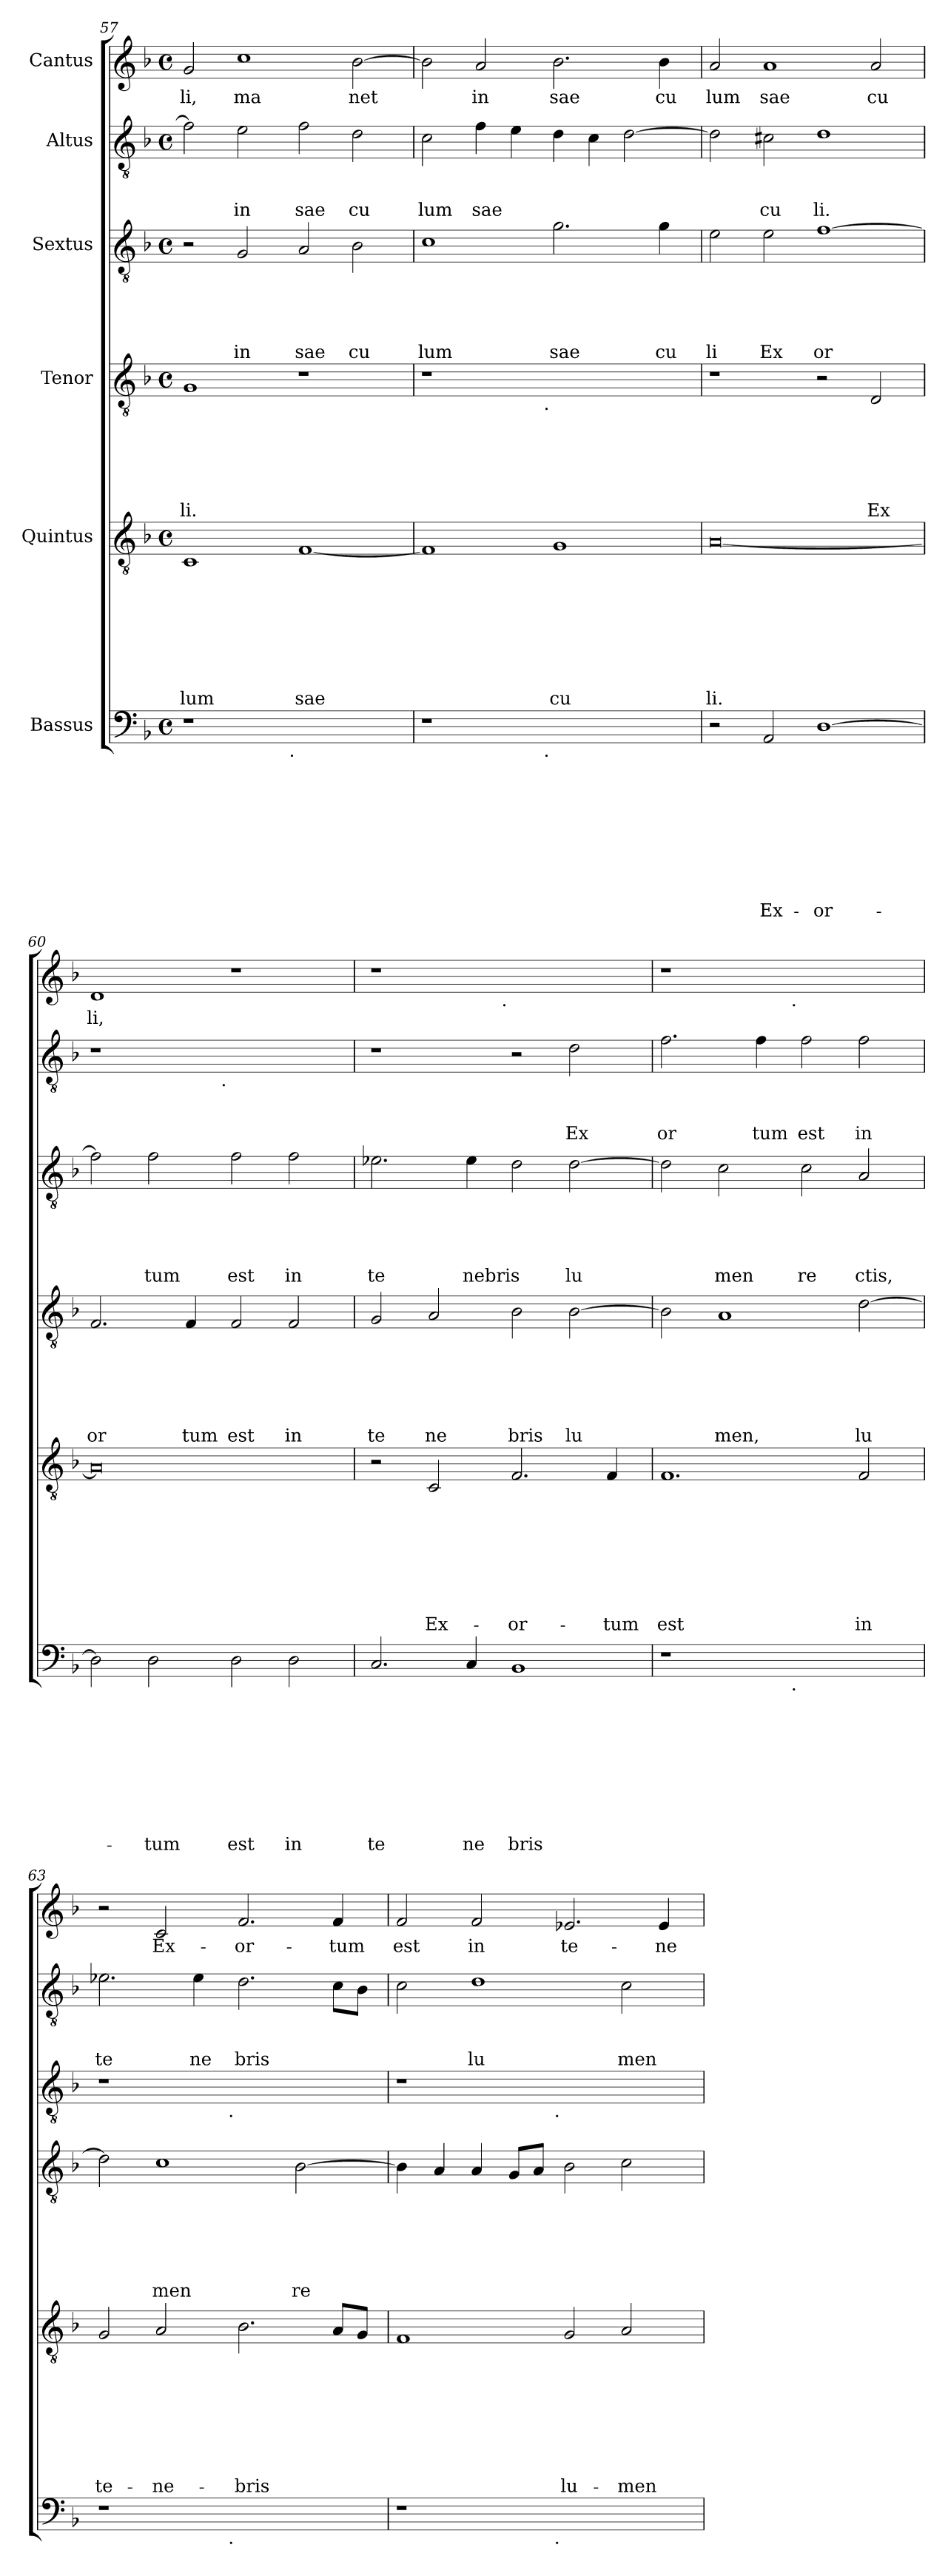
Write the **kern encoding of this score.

**kern	**text	**text	**text	**text	**text	**text	**text	**text	**text	**kern	**text	**text	**text	**text	**text	**text	**text	**text	**kern	**text	**text	**text	**text	**text	**text	**kern	**text	**text	**text	**text	**text	**kern	**text	**text	**text	**kern	**text
*part6	*part6	*part6	*part6	*part6	*part6	*part6	*part6	*part6	*part6	*part5	*part5	*part5	*part5	*part5	*part5	*part5	*part5	*part5	*part4	*part4	*part4	*part4	*part4	*part4	*part4	*part3	*part3	*part3	*part3	*part3	*part3	*part2	*part2	*part2	*part2	*part1	*part1
*staff6	*staff6	*staff6	*staff6	*staff6	*staff6	*staff6	*staff6	*staff6	*staff6	*staff5	*staff5	*staff5	*staff5	*staff5	*staff5	*staff5	*staff5	*staff5	*staff4	*staff4	*staff4	*staff4	*staff4	*staff4	*staff4	*staff3	*staff3	*staff3	*staff3	*staff3	*staff3	*staff2	*staff2	*staff2	*staff2	*staff1	*staff1
*I"Bassus	*	*	*	*	*	*	*	*	*	*I"Quintus	*	*	*	*	*	*	*	*	*I"Tenor	*	*	*	*	*	*	*I"Sextus	*	*	*	*	*	*I"Altus	*	*	*	*I"Cantus	*
*clefF4	*	*	*	*	*	*	*	*	*	*clefGv2	*	*	*	*	*	*	*	*	*clefGv2	*	*	*	*	*	*	*clefGv2	*	*	*	*	*	*clefGv2	*	*	*	*clefG2	*
*k[b-]	*	*	*	*	*	*	*	*	*	*k[b-]	*	*	*	*	*	*	*	*	*k[b-]	*	*	*	*	*	*	*k[b-]	*	*	*	*	*	*k[b-]	*	*	*	*k[b-]	*
*F:	*	*	*	*	*	*	*	*	*	*F:	*	*	*	*	*	*	*	*	*F:	*	*	*	*	*	*	*F:	*	*	*	*	*	*F:	*	*	*	*F:	*
*M4/4	*	*	*	*	*	*	*	*	*	*M4/4	*	*	*	*	*	*	*	*	*M4/4	*	*	*	*	*	*	*M4/4	*	*	*	*	*	*M4/4	*	*	*	*M4/4	*
*met(c)	*	*	*	*	*	*	*	*	*	*met(c)	*	*	*	*	*	*	*	*	*met(c)	*	*	*	*	*	*	*met(c)	*	*	*	*	*	*met(c)	*	*	*	*met(c)	*
=57	=57	=57	=57	=57	=57	=57	=57	=57	=57	=57	=57	=57	=57	=57	=57	=57	=57	=57	=57	=57	=57	=57	=57	=57	=57	=57	=57	=57	=57	=57	=57	=57	=57	=57	=57	=57	=57
!	!	!	!	!	!	!	!	!	!	!	!	!	!	!	!	!	!	!LO:LY:b	!	!	!	!	!	!	!LO:LY:b	!	!	!	!	!	!	!	!	!	!	!	!LO:LY:b
*^	*	*	*	*	*	*	*	*	*	*	*	*	*	*	*	*	*	*	*	*	*	*	*	*	*	*	*	*	*	*	*	*	*	*	*	*	*
1r	2ryy	.	.	.	.	.	.	.	.	.	1C	.	.	.	.	.	.	.	lum	1G	.	.	.	.	.	li.	2r	.	.	.	.	.	2f\]	.	.	.	2g/	li,
!	!	!	!	!	!	!	!	!	!	!	!	!	!	!	!	!	!	!	!	!	!	!	!	!	!	!	!	!	!	!	!	!LO:LY:b	!	!	!	!LO:LY:b	!	!LO:LY:b
.	4...ryy	.	.	.	.	.	.	.	.	.	.	.	.	.	.	.	.	.	.	.	.	.	.	.	.	.	2G/	.	.	.	.	in	2e\	.	.	in	1cc	ma
!	!LO:TX:b:t=.	!	!	!	!	!	!	!	!	!	!	!	!	!	!	!	!	!	!	!	!	!	!	!	!	!	!	!	!	!	!	!	!	!	!	!	!	!
.	1ryy	.	.	.	.	.	.	.	.	.	.	.	.	.	.	.	.	.	.	.	.	.	.	.	.	.	.	.	.	.	.	.	.	.	.	.	.	.
!	!	!	!	!	!	!	!	!	!	!	!	!	!	!	!	!	!	!	!LO:LY:b	!	!	!	!	!	!	!	!	!	!	!	!	!LO:LY:b	!	!	!	!LO:LY:b	!	!
1ryy	.	.	.	.	.	.	.	.	.	.	[<1F	.	.	.	.	.	.	.	sae	1r	.	.	.	.	.	.	2A/	.	.	.	.	sae	2f\	.	.	sae	.	.
!	!	!	!	!	!	!	!	!	!	!	!	!	!	!	!	!	!	!	!	!	!	!	!	!	!	!	!	!	!	!	!	!LO:LY:b	!	!	!	!LO:LY:b	!	!LO:LY:b
.	.	.	.	.	.	.	.	.	.	.	.	.	.	.	.	.	.	.	.	.	.	.	.	.	.	.	2B-\	.	.	.	.	cu	2d\	.	.	cu	[>2b-\	net
.	32ryy	.	.	.	.	.	.	.	.	.	.	.	.	.	.	.	.	.	.	.	.	.	.	.	.	.	.	.	.	.	.	.	.	.	.	.	.	.
=58	=58	=58	=58	=58	=58	=58	=58	=58	=58	=58	=58	=58	=58	=58	=58	=58	=58	=58	=58	=58	=58	=58	=58	=58	=58	=58	=58	=58	=58	=58	=58	=58	=58	=58	=58	=58	=58	=58
!	!	!	!	!	!	!	!	!	!	!	!	!	!	!	!	!	!	!	!	!	!	!	!	!	!	!	!	!	!	!	!	!LO:LY:b	!	!	!	!LO:LY:b	!	!
*	*	*	*	*	*	*	*	*	*	*	*	*	*	*	*	*	*	*	*	*^	*	*	*	*	*	*	*	*	*	*	*	*	*	*	*	*	*	*
1r	2ryy	.	.	.	.	.	.	.	.	.	1F]	.	.	.	.	.	.	.	.	1r	2ryy	.	.	.	.	.	.	1c	.	.	.	.	lum	2c\	.	.	lum	2b-\]	.
!	!	!	!	!	!	!	!	!	!	!	!	!	!	!	!	!	!	!	!	!	!	!	!	!	!	!	!	!	!	!	!	!	!	!	!	!	!LO:LY:b	!	!LO:LY:b
.	4...ryy	.	.	.	.	.	.	.	.	.	.	.	.	.	.	.	.	.	.	.	4...ryy	.	.	.	.	.	.	.	.	.	.	.	.	4f\	.	.	sae	2a/	in
.	.	.	.	.	.	.	.	.	.	.	.	.	.	.	.	.	.	.	.	.	.	.	.	.	.	.	.	.	.	.	.	.	.	4e\	.	.	.	.	.
!	!	!	!	!	!	!	!	!	!	!	!	!	!	!	!	!	!	!	!	!	!LO:TX:b:t=.	!	!	!	!	!	!	!	!	!	!	!	!	!	!	!	!	!	!
!	!LO:TX:b:t=.	!	!	!	!	!	!	!	!	!	!	!	!	!	!	!	!	!	!	!	!	!	!	!	!	!	!	!	!	!	!	!	!	!	!	!	!	!	!
.	1ryy	.	.	.	.	.	.	.	.	.	.	.	.	.	.	.	.	.	.	.	1ryy	.	.	.	.	.	.	.	.	.	.	.	.	.	.	.	.	.	.
!	!	!	!	!	!	!	!	!	!	!	!	!	!	!	!	!	!	!	!LO:LY:b	!	!	!	!	!	!	!	!	!	!	!	!	!	!LO:LY:b	!	!	!	!	!	!LO:LY:b
1ryy	.	.	.	.	.	.	.	.	.	.	1G	.	.	.	.	.	.	.	cu	1ryy	.	.	.	.	.	.	.	2.g\	.	.	.	.	sae	4d\	.	.	.	2.b-\	sae
.	.	.	.	.	.	.	.	.	.	.	.	.	.	.	.	.	.	.	.	.	.	.	.	.	.	.	.	.	.	.	.	.	.	4c\	.	.	.	.	.
.	.	.	.	.	.	.	.	.	.	.	.	.	.	.	.	.	.	.	.	.	.	.	.	.	.	.	.	.	.	.	.	.	.	[>2d\	.	.	.	.	.
!	!	!	!	!	!	!	!	!	!	!	!	!	!	!	!	!	!	!	!	!	!	!	!	!	!	!	!	!	!	!	!	!	!LO:LY:b	!	!	!	!	!	!LO:LY:b
.	.	.	.	.	.	.	.	.	.	.	.	.	.	.	.	.	.	.	.	.	.	.	.	.	.	.	.	4g\	.	.	.	.	cu	.	.	.	.	4b-\	cu
.	32ryy	.	.	.	.	.	.	.	.	.	.	.	.	.	.	.	.	.	.	.	32ryy	.	.	.	.	.	.	.	.	.	.	.	.	.	.	.	.	.	.
=59	=59	=59	=59	=59	=59	=59	=59	=59	=59	=59	=59	=59	=59	=59	=59	=59	=59	=59	=59	=59	=59	=59	=59	=59	=59	=59	=59	=59	=59	=59	=59	=59	=59	=59	=59	=59	=59	=59	=59
!	!	!	!	!	!	!	!	!	!	!	!	!	!	!	!	!	!	!	!LO:LY:b	!	!	!	!	!	!	!	!	!	!	!	!	!	!LO:LY:b	!	!	!	!	!	!LO:LY:b
*v	*v	*	*	*	*	*	*	*	*	*	*	*	*	*	*	*	*	*	*	*v	*v	*	*	*	*	*	*	*	*	*	*	*	*	*	*	*	*	*	*
2r	.	.	.	.	.	.	.	.	.	[<0A	.	.	.	.	.	.	.	li.	1r	.	.	.	.	.	.	2e\	.	.	.	.	li	2d\]	.	.	.	2a/	lum
!	!	!	!	!	!	!	!	!	!LO:LY:b	!	!	!	!	!	!	!	!	!	!	!	!	!	!	!	!	!	!	!	!	!	!LO:LY:b	!	!	!	!LO:LY:b	!	!LO:LY:b
2AA/	.	.	.	.	.	.	.	.	Ex-	.	.	.	.	.	.	.	.	.	.	.	.	.	.	.	.	2e\	.	.	.	.	Ex	2c#X\	.	.	cu	1a	sae
!	!	!	!	!	!	!	!	!	!LO:LY:b	!	!	!	!	!	!	!	!	!	!	!	!	!	!	!	!	!	!	!	!	!	!LO:LY:b	!	!	!	!LO:LY:b	!	!
[>1D	.	.	.	.	.	.	.	.	-or-	.	.	.	.	.	.	.	.	.	2r	.	.	.	.	.	.	[>1f	.	.	.	.	or	1d	.	.	li.	.	.
!	!	!	!	!	!	!	!	!	!	!	!	!	!	!	!	!	!	!	!	!	!	!	!	!	!LO:LY:b	!	!	!	!	!	!	!	!	!	!	!	!LO:LY:b
.	.	.	.	.	.	.	.	.	.	.	.	.	.	.	.	.	.	.	2D/	.	.	.	.	.	Ex	.	.	.	.	.	.	.	.	.	.	2a/	cu
=60	=60	=60	=60	=60	=60	=60	=60	=60	=60	=60	=60	=60	=60	=60	=60	=60	=60	=60	=60	=60	=60	=60	=60	=60	=60	=60	=60	=60	=60	=60	=60	=60	=60	=60	=60	=60	=60
!	!	!	!	!	!	!	!	!	!	!	!	!	!	!	!	!	!	!	!	!	!	!	!	!	!LO:LY:b	!	!	!	!	!	!	!	!	!	!	!	!LO:LY:b
*	*	*	*	*	*	*	*	*	*	*	*	*	*	*	*	*	*	*	*	*	*	*	*	*	*	*	*	*	*	*	*	*^	*	*	*	*	*
2D\]	.	.	.	.	.	.	.	.	.	0A]	.	.	.	.	.	.	.	.	2.F/	.	.	.	.	.	or	2f\]	.	.	.	.	.	1r	2ryy	.	.	.	1d	li,
!	!	!	!	!	!	!	!	!	!LO:LY:b	!	!	!	!	!	!	!	!	!	!	!	!	!	!	!	!	!	!	!	!	!	!LO:LY:b	!	!	!	!	!	!	!
2D\	.	.	.	.	.	.	.	.	-tum	.	.	.	.	.	.	.	.	.	.	.	.	.	.	.	.	2f\	.	.	.	.	tum	.	4...ryy	.	.	.	.	.
!	!	!	!	!	!	!	!	!	!	!	!	!	!	!	!	!	!	!	!	!	!	!	!	!	!LO:LY:b	!	!	!	!	!	!	!	!	!	!	!	!	!
.	.	.	.	.	.	.	.	.	.	.	.	.	.	.	.	.	.	.	4F/	.	.	.	.	.	tum	.	.	.	.	.	.	.	.	.	.	.	.	.
!	!	!	!	!	!	!	!	!	!	!	!	!	!	!	!	!	!	!	!	!	!	!	!	!	!	!	!	!	!	!	!	!	!LO:TX:b:t=.	!	!	!	!	!
.	.	.	.	.	.	.	.	.	.	.	.	.	.	.	.	.	.	.	.	.	.	.	.	.	.	.	.	.	.	.	.	.	1ryy	.	.	.	.	.
!	!	!	!	!	!	!	!	!	!LO:LY:b	!	!	!	!	!	!	!	!	!	!	!	!	!	!	!	!LO:LY:b	!	!	!	!	!	!LO:LY:b	!	!	!	!	!	!	!
2D\	.	.	.	.	.	.	.	.	est	.	.	.	.	.	.	.	.	.	2F/	.	.	.	.	.	est	2f\	.	.	.	.	est	1ryy	.	.	.	.	1r	.
!	!	!	!	!	!	!	!	!	!LO:LY:b	!	!	!	!	!	!	!	!	!	!	!	!	!	!	!	!LO:LY:b	!	!	!	!	!	!LO:LY:b	!	!	!	!	!	!	!
2D\	.	.	.	.	.	.	.	.	in	.	.	.	.	.	.	.	.	.	2F/	.	.	.	.	.	in	2f\	.	.	.	.	in	.	.	.	.	.	.	.
.	.	.	.	.	.	.	.	.	.	.	.	.	.	.	.	.	.	.	.	.	.	.	.	.	.	.	.	.	.	.	.	.	32ryy	.	.	.	.	.
!!LO:PB:g=z
=61	=61	=61	=61	=61	=61	=61	=61	=61	=61	=61	=61	=61	=61	=61	=61	=61	=61	=61	=61	=61	=61	=61	=61	=61	=61	=61	=61	=61	=61	=61	=61	=61	=61	=61	=61	=61	=61	=61
!	!	!	!	!	!	!	!	!	!LO:LY:b	!	!	!	!	!	!	!	!	!	!	!	!	!	!	!	!LO:LY:b	!	!	!	!	!	!LO:LY:b	!	!	!	!	!	!	!
*	*	*	*	*	*	*	*	*	*	*	*	*	*	*	*	*	*	*	*	*	*	*	*	*	*	*	*	*	*	*	*	*v	*v	*	*	*	*^	*
2.C/	.	.	.	.	.	.	.	.	te	2r	.	.	.	.	.	.	.	.	2G/	.	.	.	.	.	te	2.e-X\	.	.	.	.	te	1r	.	.	.	1r	2ryy	.
!	!	!	!	!	!	!	!	!	!	!	!	!	!	!	!	!	!	!LO:LY:b	!	!	!	!	!	!	!LO:LY:b	!	!	!	!	!	!	!	!	!	!	!	!	!
.	.	.	.	.	.	.	.	.	.	2C/	.	.	.	.	.	.	.	Ex-	2A/	.	.	.	.	.	ne	.	.	.	.	.	.	.	.	.	.	.	4...ryy	.
!	!	!	!	!	!	!	!	!	!LO:LY:b	!	!	!	!	!	!	!	!	!	!	!	!	!	!	!	!	!	!	!	!	!	!LO:LY:b	!	!	!	!	!	!	!
4C/	.	.	.	.	.	.	.	.	ne	.	.	.	.	.	.	.	.	.	.	.	.	.	.	.	.	4e-\	.	.	.	.	nebris	.	.	.	.	.	.	.
!	!	!	!	!	!	!	!	!	!	!	!	!	!	!	!	!	!	!	!	!	!	!	!	!	!	!	!	!	!	!	!	!	!	!	!	!	!LO:TX:b:t=.	!
.	.	.	.	.	.	.	.	.	.	.	.	.	.	.	.	.	.	.	.	.	.	.	.	.	.	.	.	.	.	.	.	.	.	.	.	.	1ryy	.
!	!	!	!	!	!	!	!	!	!LO:LY:b	!	!	!	!	!	!	!	!	!LO:LY:b	!	!	!	!	!	!	!LO:LY:b	!	!	!	!	!	!	!	!	!	!	!	!	!
1BB-	.	.	.	.	.	.	.	.	bris	2.F/	.	.	.	.	.	.	.	-or-	2B-\	.	.	.	.	.	bris	2d\	.	.	.	.	.	2r	.	.	.	1ryy	.	.
!	!	!	!	!	!	!	!	!	!	!	!	!	!	!	!	!	!	!	!	!	!	!	!	!	!LO:LY:b	!	!	!	!	!	!LO:LY:b	!	!	!	!LO:LY:b	!	!	!
.	.	.	.	.	.	.	.	.	.	.	.	.	.	.	.	.	.	.	[>2B-\	.	.	.	.	.	lu	[>2d\	.	.	.	.	lu	2d\	.	.	Ex	.	.	.
!	!	!	!	!	!	!	!	!	!	!	!	!	!	!	!	!	!	!LO:LY:b	!	!	!	!	!	!	!	!	!	!	!	!	!	!	!	!	!	!	!	!
.	.	.	.	.	.	.	.	.	.	4F/	.	.	.	.	.	.	.	-tum	.	.	.	.	.	.	.	.	.	.	.	.	.	.	.	.	.	.	.	.
.	.	.	.	.	.	.	.	.	.	.	.	.	.	.	.	.	.	.	.	.	.	.	.	.	.	.	.	.	.	.	.	.	.	.	.	.	32ryy	.
=62	=62	=62	=62	=62	=62	=62	=62	=62	=62	=62	=62	=62	=62	=62	=62	=62	=62	=62	=62	=62	=62	=62	=62	=62	=62	=62	=62	=62	=62	=62	=62	=62	=62	=62	=62	=62	=62	=62
!	!	!	!	!	!	!	!	!	!	!	!	!	!	!	!	!	!	!LO:LY:b	!	!	!	!	!	!	!	!	!	!	!	!	!	!	!	!	!LO:LY:b	!	!	!
*^	*	*	*	*	*	*	*	*	*	*	*	*	*	*	*	*	*	*	*	*	*	*	*	*	*	*	*	*	*	*	*	*	*	*	*	*	*	*
1r	2ryy	.	.	.	.	.	.	.	.	.	1.F	.	.	.	.	.	.	.	est	2B-\]	.	.	.	.	.	.	2d\]	.	.	.	.	.	2.f\	.	.	or	1r	2ryy	.
!	!	!	!	!	!	!	!	!	!	!	!	!	!	!	!	!	!	!	!	!	!	!	!	!	!	!LO:LY:b	!	!	!	!	!	!LO:LY:b	!	!	!	!	!	!	!
.	4...ryy	.	.	.	.	.	.	.	.	.	.	.	.	.	.	.	.	.	.	1A	.	.	.	.	.	men,	2c\	.	.	.	.	men	.	.	.	.	.	4...ryy	.
!	!	!	!	!	!	!	!	!	!	!	!	!	!	!	!	!	!	!	!	!	!	!	!	!	!	!	!	!	!	!	!	!	!	!	!	!LO:LY:b	!	!	!
.	.	.	.	.	.	.	.	.	.	.	.	.	.	.	.	.	.	.	.	.	.	.	.	.	.	.	.	.	.	.	.	.	4f\	.	.	tum	.	.	.
!	!	!	!	!	!	!	!	!	!	!	!	!	!	!	!	!	!	!	!	!	!	!	!	!	!	!	!	!	!	!	!	!	!	!	!	!	!	!LO:TX:b:t=.	!
!	!LO:TX:b:t=.	!	!	!	!	!	!	!	!	!	!	!	!	!	!	!	!	!	!	!	!	!	!	!	!	!	!	!	!	!	!	!	!	!	!	!	!	!	!
.	1ryy	.	.	.	.	.	.	.	.	.	.	.	.	.	.	.	.	.	.	.	.	.	.	.	.	.	.	.	.	.	.	.	.	.	.	.	.	1ryy	.
!	!	!	!	!	!	!	!	!	!	!	!	!	!	!	!	!	!	!	!	!	!	!	!	!	!	!	!	!	!	!	!	!LO:LY:b	!	!	!	!LO:LY:b	!	!	!
1ryy	.	.	.	.	.	.	.	.	.	.	.	.	.	.	.	.	.	.	.	.	.	.	.	.	.	.	2c\	.	.	.	.	re	2f\	.	.	est	1ryy	.	.
!	!	!	!	!	!	!	!	!	!	!	!	!	!	!	!	!	!	!	!LO:LY:b	!	!	!	!	!	!	!LO:LY:b	!	!	!	!	!	!LO:LY:b	!	!	!	!LO:LY:b	!	!	!
.	.	.	.	.	.	.	.	.	.	.	2F/	.	.	.	.	.	.	.	in	[>2d\	.	.	.	.	.	lu	2A/	.	.	.	.	ctis,	2f\	.	.	in	.	.	.
.	32ryy	.	.	.	.	.	.	.	.	.	.	.	.	.	.	.	.	.	.	.	.	.	.	.	.	.	.	.	.	.	.	.	.	.	.	.	.	32ryy	.
=63	=63	=63	=63	=63	=63	=63	=63	=63	=63	=63	=63	=63	=63	=63	=63	=63	=63	=63	=63	=63	=63	=63	=63	=63	=63	=63	=63	=63	=63	=63	=63	=63	=63	=63	=63	=63	=63	=63	=63
!	!	!	!	!	!	!	!	!	!	!	!	!	!	!	!	!	!	!	!LO:LY:b	!	!	!	!	!	!	!	!	!	!	!	!	!	!	!	!	!LO:LY:b	!	!	!
*	*	*	*	*	*	*	*	*	*	*	*	*	*	*	*	*	*	*	*	*	*	*	*	*	*	*	*^	*	*	*	*	*	*	*	*	*	*v	*v	*
1r	2ryy	.	.	.	.	.	.	.	.	.	2G/	.	.	.	.	.	.	.	te-	2d\]	.	.	.	.	.	.	1r	2ryy	.	.	.	.	.	2.e-X\	.	.	te	2r	.
!	!	!	!	!	!	!	!	!	!	!	!	!	!	!	!	!	!	!	!LO:LY:b	!	!	!	!	!	!	!LO:LY:b	!	!	!	!	!	!	!	!	!	!	!	!	!LO:LY:b
.	4...ryy	.	.	.	.	.	.	.	.	.	2A/	.	.	.	.	.	.	.	-ne-	1c	.	.	.	.	.	men	.	4...ryy	.	.	.	.	.	.	.	.	.	2c/	Ex-
!	!	!	!	!	!	!	!	!	!	!	!	!	!	!	!	!	!	!	!	!	!	!	!	!	!	!	!	!	!	!	!	!	!	!	!	!	!LO:LY:b	!	!
.	.	.	.	.	.	.	.	.	.	.	.	.	.	.	.	.	.	.	.	.	.	.	.	.	.	.	.	.	.	.	.	.	.	4e-\	.	.	ne	.	.
!	!	!	!	!	!	!	!	!	!	!	!	!	!	!	!	!	!	!	!	!	!	!	!	!	!	!	!	!LO:TX:b:t=.	!	!	!	!	!	!	!	!	!	!	!
!	!LO:TX:b:t=.	!	!	!	!	!	!	!	!	!	!	!	!	!	!	!	!	!	!	!	!	!	!	!	!	!	!	!	!	!	!	!	!	!	!	!	!	!	!
.	1ryy	.	.	.	.	.	.	.	.	.	.	.	.	.	.	.	.	.	.	.	.	.	.	.	.	.	.	1ryy	.	.	.	.	.	.	.	.	.	.	.
!	!	!	!	!	!	!	!	!	!	!	!	!	!	!	!	!	!	!	!LO:LY:b	!	!	!	!	!	!	!	!	!	!	!	!	!	!	!	!	!	!LO:LY:b	!	!LO:LY:b
1ryy	.	.	.	.	.	.	.	.	.	.	2.B-\	.	.	.	.	.	.	.	-bris	.	.	.	.	.	.	.	1ryy	.	.	.	.	.	.	2.d\	.	.	bris	2.f/	-or-
!	!	!	!	!	!	!	!	!	!	!	!	!	!	!	!	!	!	!	!	!	!	!	!	!	!	!LO:LY:b	!	!	!	!	!	!	!	!	!	!	!	!	!
.	.	.	.	.	.	.	.	.	.	.	.	.	.	.	.	.	.	.	.	[>2B-\	.	.	.	.	.	re	.	.	.	.	.	.	.	.	.	.	.	.	.
!	!	!	!	!	!	!	!	!	!	!	!	!	!	!	!	!	!	!	!	!	!	!	!	!	!	!	!	!	!	!	!	!	!	!	!	!	!	!	!LO:LY:b
.	.	.	.	.	.	.	.	.	.	.	8A/L	.	.	.	.	.	.	.	.	.	.	.	.	.	.	.	.	.	.	.	.	.	.	8c\L	.	.	.	4f/	-tum
.	.	.	.	.	.	.	.	.	.	.	8G/J	.	.	.	.	.	.	.	.	.	.	.	.	.	.	.	.	.	.	.	.	.	.	8B-\J	.	.	.	.	.
.	32ryy	.	.	.	.	.	.	.	.	.	.	.	.	.	.	.	.	.	.	.	.	.	.	.	.	.	.	32ryy	.	.	.	.	.	.	.	.	.	.	.
=64	=64	=64	=64	=64	=64	=64	=64	=64	=64	=64	=64	=64	=64	=64	=64	=64	=64	=64	=64	=64	=64	=64	=64	=64	=64	=64	=64	=64	=64	=64	=64	=64	=64	=64	=64	=64	=64	=64	=64
!	!	!	!	!	!	!	!	!	!	!	!	!	!	!	!	!	!	!	!	!	!	!	!	!	!	!	!	!	!	!	!	!	!	!	!	!	!	!	!LO:LY:b
1r	2ryy	.	.	.	.	.	.	.	.	.	1F	.	.	.	.	.	.	.	.	4B-\]	.	.	.	.	.	.	1r	2ryy	.	.	.	.	.	2c\	.	.	.	2f/	est
.	.	.	.	.	.	.	.	.	.	.	.	.	.	.	.	.	.	.	.	4A/	.	.	.	.	.	.	.	.	.	.	.	.	.	.	.	.	.	.	.
!	!	!	!	!	!	!	!	!	!	!	!	!	!	!	!	!	!	!	!	!	!	!	!	!	!	!	!	!	!	!	!	!	!	!	!	!	!LO:LY:b	!	!LO:LY:b
.	4...ryy	.	.	.	.	.	.	.	.	.	.	.	.	.	.	.	.	.	.	4A/	.	.	.	.	.	.	.	4...ryy	.	.	.	.	.	1d	.	.	lu	2f/	in
.	.	.	.	.	.	.	.	.	.	.	.	.	.	.	.	.	.	.	.	8G/L	.	.	.	.	.	.	.	.	.	.	.	.	.	.	.	.	.	.	.
.	.	.	.	.	.	.	.	.	.	.	.	.	.	.	.	.	.	.	.	8A/J	.	.	.	.	.	.	.	.	.	.	.	.	.	.	.	.	.	.	.
!	!	!	!	!	!	!	!	!	!	!	!	!	!	!	!	!	!	!	!	!	!	!	!	!	!	!	!	!LO:TX:b:t=.	!	!	!	!	!	!	!	!	!	!	!
!	!LO:TX:b:t=.	!	!	!	!	!	!	!	!	!	!	!	!	!	!	!	!	!	!	!	!	!	!	!	!	!	!	!	!	!	!	!	!	!	!	!	!	!	!
.	1ryy	.	.	.	.	.	.	.	.	.	.	.	.	.	.	.	.	.	.	.	.	.	.	.	.	.	.	1ryy	.	.	.	.	.	.	.	.	.	.	.
!	!	!	!	!	!	!	!	!	!	!	!	!	!	!	!	!	!	!	!LO:LY:b	!	!	!	!	!	!	!	!	!	!	!	!	!	!	!	!	!	!	!	!LO:LY:b
1ryy	.	.	.	.	.	.	.	.	.	.	2G/	.	.	.	.	.	.	.	lu-	2B-\	.	.	.	.	.	.	1ryy	.	.	.	.	.	.	.	.	.	.	2.e-X/	te-
!	!	!	!	!	!	!	!	!	!	!	!	!	!	!	!	!	!	!	!LO:LY:b	!	!	!	!	!	!	!	!	!	!	!	!	!	!	!	!	!	!LO:LY:b	!	!
.	.	.	.	.	.	.	.	.	.	.	2A/	.	.	.	.	.	.	.	-men	2c\	.	.	.	.	.	.	.	.	.	.	.	.	.	2c\	.	.	men	.	.
!	!	!	!	!	!	!	!	!	!	!	!	!	!	!	!	!	!	!	!	!	!	!	!	!	!	!	!	!	!	!	!	!	!	!	!	!	!	!	!LO:LY:b
.	.	.	.	.	.	.	.	.	.	.	.	.	.	.	.	.	.	.	.	.	.	.	.	.	.	.	.	.	.	.	.	.	.	.	.	.	.	4e-/	-ne-
.	32ryy	.	.	.	.	.	.	.	.	.	.	.	.	.	.	.	.	.	.	.	.	.	.	.	.	.	.	32ryy	.	.	.	.	.	.	.	.	.	.	.
*v	*v	*	*	*	*	*	*	*	*	*	*	*	*	*	*	*	*	*	*	*	*	*	*	*	*	*	*v	*v	*	*	*	*	*	*	*	*	*	*	*
=	=	=	=	=	=	=	=	=	=	=	=	=	=	=	=	=	=	=	=	=	=	=	=	=	=	=	=	=	=	=	=	=	=	=	=	=	=
*-	*-	*-	*-	*-	*-	*-	*-	*-	*-	*-	*-	*-	*-	*-	*-	*-	*-	*-	*-	*-	*-	*-	*-	*-	*-	*-	*-	*-	*-	*-	*-	*-	*-	*-	*-	*-	*-
